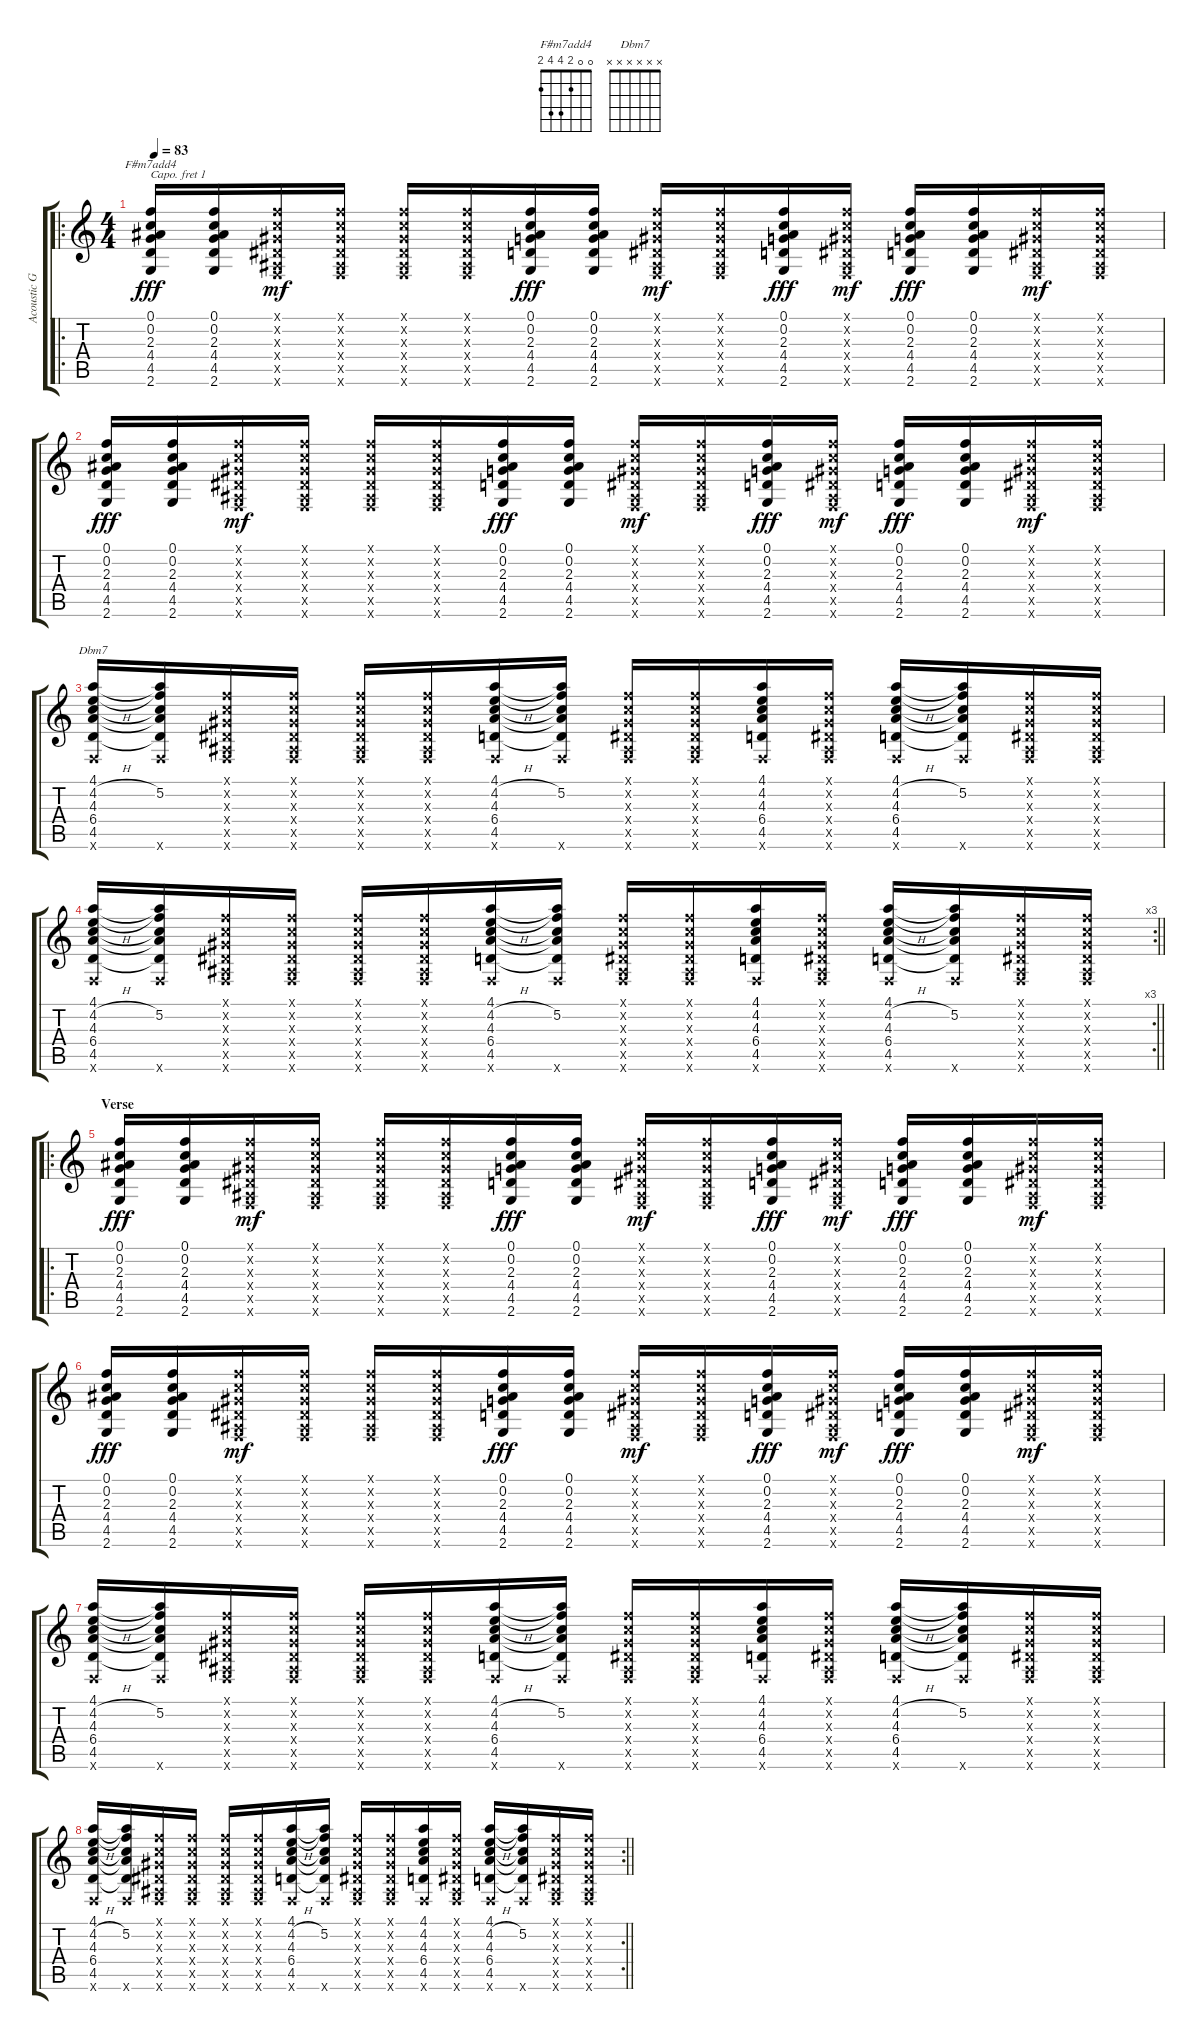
\track ("Acoustic Guitar" "Acoustic G") {instrument acousticguitarsteel}
\staff {score tabs}
\capo 1
\tuning (E4 B3 G3 D3 A2 E2) {hide}
\chord ("F#m7add4" 0 0 2 4 4 2)
\chord ("Dbm7" x x x x x x)
\ro
\ts (4 4)
\tempo 83
\clef g2
\ks c
(0.1 0.2 2.3 4.4 4.5 2.6).16{ch "F#m7add4" dy fff} (0.1 0.2 2.3 4.4 4.5 2.6).16 (0.1{x} 0.2{x} 0.3{x} 0.4{x} 0.5{x} 0.6{x}).16{dy mf} (0.1{x} 0.2{x} 0.3{x} 0.4{x} 0.5{x} 0.6{x}).16 (0.1{x} 0.2{x} 0.3{x} 0.4{x} 0.5{x} 0.6{x}).16 (0.1{x} 0.2{x} 0.3{x} 0.4{x} 0.5{x} 0.6{x}).16 (0.1 0.2 2.3 4.4 4.5 2.6).16{dy fff} (0.1 0.2 2.3 4.4 4.5 2.6).16 (0.1{x} 0.2{x} 0.3{x} 0.4{x} 0.5{x} 0.6{x}).16{dy mf} (0.1{x} 0.2{x} 0.3{x} 0.4{x} 0.5{x} 0.6{x}).16 (0.1 0.2 2.3 4.4 4.5 2.6).16{dy fff} (0.1{x} 0.2{x} 0.3{x} 0.4{x} 0.5{x} 0.6{x}).16{dy mf} (0.1 0.2 2.3 4.4 4.5 2.6).16{dy fff} (0.1 0.2 2.3 4.4 4.5 2.6).16 (0.1{x} 0.2{x} 0.3{x} 0.4{x} 0.5{x} 0.6{x}).16{dy mf} (0.1{x} 0.2{x} 0.3{x} 0.4{x} 0.5{x} 0.6{x}).16 |
(0.1 0.2 2.3 4.4 4.5 2.6).16{dy fff} (0.1 0.2 2.3 4.4 4.5 2.6).16 (0.1{x} 0.2{x} 0.3{x} 0.4{x} 0.5{x} 0.6{x}).16{dy mf} (0.1{x} 0.2{x} 0.3{x} 0.4{x} 0.5{x} 0.6{x}).16 (0.1{x} 0.2{x} 0.3{x} 0.4{x} 0.5{x} 0.6{x}).16 (0.1{x} 0.2{x} 0.3{x} 0.4{x} 0.5{x} 0.6{x}).16 (0.1 0.2 2.3 4.4 4.5 2.6).16{dy fff} (0.1 0.2 2.3 4.4 4.5 2.6).16 (0.1{x} 0.2{x} 0.3{x} 0.4{x} 0.5{x} 0.6{x}).16{dy mf} (0.1{x} 0.2{x} 0.3{x} 0.4{x} 0.5{x} 0.6{x}).16 (0.1 0.2 2.3 4.4 4.5 2.6).16{dy fff} (0.1{x} 0.2{x} 0.3{x} 0.4{x} 0.5{x} 0.6{x}).16{dy mf} (0.1 0.2 2.3 4.4 4.5 2.6).16{dy fff} (0.1 0.2 2.3 4.4 4.5 2.6).16 (0.1{x} 0.2{x} 0.3{x} 0.4{x} 0.5{x} 0.6{x}).16{dy mf} (0.1{x} 0.2{x} 0.3{x} 0.4{x} 0.5{x} 0.6{x}).16 |
(4.1 4.2{h} 4.3 6.4 4.5 0.6{x}).16{ch "Dbm7"} (4.1{t} 5.2 4.3{t} 6.4{t} 4.5{t} 0.6{x}).16 (0.1{x} 0.2{x} 0.3{x} 0.4{x} 0.5{x} 0.6{x}).16 (0.1{x} 0.2{x} 0.3{x} 0.4{x} 0.5{x} 0.6{x}).16 (0.1{x} 0.2{x} 0.3{x} 0.4{x} 0.5{x} 0.6{x}).16 (0.1{x} 0.2{x} 0.3{x} 0.4{x} 0.5{x} 0.6{x}).16 (4.1 4.2{h} 4.3 6.4 4.5 0.6{x}).16 (4.1{t} 5.2 4.3{t} 6.4{t} 4.5{t} 0.6{x}).16 (0.1{x} 0.2{x} 0.3{x} 0.4{x} 0.5{x} 0.6{x}).16 (0.1{x} 0.2{x} 0.3{x} 0.4{x} 0.5{x} 0.6{x}).16 (4.1 4.2 4.3 6.4 4.5 0.6{x}).16 (0.1{x} 0.2{x} 0.3{x} 0.4{x} 0.5{x} 0.6{x}).16 (4.1 4.2{h} 4.3 6.4 4.5 0.6{x}).16 (4.1{t} 5.2 4.3{t} 6.4{t} 4.5{t} 0.6{x}).16 (0.1{x} 0.2{x} 0.3{x} 0.4{x} 0.5{x} 0.6{x}).16 (0.1{x} 0.2{x} 0.3{x} 0.4{x} 0.5{x} 0.6{x}).16 |
\rc 3
\barLineRight lightlight
(4.1 4.2{h} 4.3 6.4 4.5 0.6{x}).16 (4.1{t} 5.2 4.3{t} 6.4{t} 4.5{t} 0.6{x}).16 (0.1{x} 0.2{x} 0.3{x} 0.4{x} 0.5{x} 0.6{x}).16 (0.1{x} 0.2{x} 0.3{x} 0.4{x} 0.5{x} 0.6{x}).16 (0.1{x} 0.2{x} 0.3{x} 0.4{x} 0.5{x} 0.6{x}).16 (0.1{x} 0.2{x} 0.3{x} 0.4{x} 0.5{x} 0.6{x}).16 (4.1 4.2{h} 4.3 6.4 4.5 0.6{x}).16 (4.1{t} 5.2 4.3{t} 6.4{t} 4.5{t} 0.6{x}).16 (0.1{x} 0.2{x} 0.3{x} 0.4{x} 0.5{x} 0.6{x}).16 (0.1{x} 0.2{x} 0.3{x} 0.4{x} 0.5{x} 0.6{x}).16 (4.1 4.2 4.3 6.4 4.5 0.6{x}).16 (0.1{x} 0.2{x} 0.3{x} 0.4{x} 0.5{x} 0.6{x}).16 (4.1 4.2{h} 4.3 6.4 4.5 0.6{x}).16 (4.1{t} 5.2 4.3{t} 6.4{t} 4.5{t} 0.6{x}).16 (0.1{x} 0.2{x} 0.3{x} 0.4{x} 0.5{x} 0.6{x}).16 (0.1{x} 0.2{x} 0.3{x} 0.4{x} 0.5{x} 0.6{x}).16 |
\ro
\section ("" "Verse")
(0.1 0.2 2.3 4.4 4.5 2.6).16{dy fff} (0.1 0.2 2.3 4.4 4.5 2.6).16 (0.1{x} 0.2{x} 0.3{x} 0.4{x} 0.5{x} 0.6{x}).16{dy mf} (0.1{x} 0.2{x} 0.3{x} 0.4{x} 0.5{x} 0.6{x}).16 (0.1{x} 0.2{x} 0.3{x} 0.4{x} 0.5{x} 0.6{x}).16 (0.1{x} 0.2{x} 0.3{x} 0.4{x} 0.5{x} 0.6{x}).16 (0.1 0.2 2.3 4.4 4.5 2.6).16{dy fff} (0.1 0.2 2.3 4.4 4.5 2.6).16 (0.1{x} 0.2{x} 0.3{x} 0.4{x} 0.5{x} 0.6{x}).16{dy mf} (0.1{x} 0.2{x} 0.3{x} 0.4{x} 0.5{x} 0.6{x}).16 (0.1 0.2 2.3 4.4 4.5 2.6).16{dy fff} (0.1{x} 0.2{x} 0.3{x} 0.4{x} 0.5{x} 0.6{x}).16{dy mf} (0.1 0.2 2.3 4.4 4.5 2.6).16{dy fff} (0.1 0.2 2.3 4.4 4.5 2.6).16 (0.1{x} 0.2{x} 0.3{x} 0.4{x} 0.5{x} 0.6{x}).16{dy mf} (0.1{x} 0.2{x} 0.3{x} 0.4{x} 0.5{x} 0.6{x}).16 |
(0.1 0.2 2.3 4.4 4.5 2.6).16{dy fff} (0.1 0.2 2.3 4.4 4.5 2.6).16 (0.1{x} 0.2{x} 0.3{x} 0.4{x} 0.5{x} 0.6{x}).16{dy mf} (0.1{x} 0.2{x} 0.3{x} 0.4{x} 0.5{x} 0.6{x}).16 (0.1{x} 0.2{x} 0.3{x} 0.4{x} 0.5{x} 0.6{x}).16 (0.1{x} 0.2{x} 0.3{x} 0.4{x} 0.5{x} 0.6{x}).16 (0.1 0.2 2.3 4.4 4.5 2.6).16{dy fff} (0.1 0.2 2.3 4.4 4.5 2.6).16 (0.1{x} 0.2{x} 0.3{x} 0.4{x} 0.5{x} 0.6{x}).16{dy mf} (0.1{x} 0.2{x} 0.3{x} 0.4{x} 0.5{x} 0.6{x}).16 (0.1 0.2 2.3 4.4 4.5 2.6).16{dy fff} (0.1{x} 0.2{x} 0.3{x} 0.4{x} 0.5{x} 0.6{x}).16{dy mf} (0.1 0.2 2.3 4.4 4.5 2.6).16{dy fff} (0.1 0.2 2.3 4.4 4.5 2.6).16 (0.1{x} 0.2{x} 0.3{x} 0.4{x} 0.5{x} 0.6{x}).16{dy mf} (0.1{x} 0.2{x} 0.3{x} 0.4{x} 0.5{x} 0.6{x}).16 |
(4.1 4.2{h} 4.3 6.4 4.5 0.6{x}).16 (4.1{t} 5.2 4.3{t} 6.4{t} 4.5{t} 0.6{x}).16 (0.1{x} 0.2{x} 0.3{x} 0.4{x} 0.5{x} 0.6{x}).16 (0.1{x} 0.2{x} 0.3{x} 0.4{x} 0.5{x} 0.6{x}).16 (0.1{x} 0.2{x} 0.3{x} 0.4{x} 0.5{x} 0.6{x}).16 (0.1{x} 0.2{x} 0.3{x} 0.4{x} 0.5{x} 0.6{x}).16 (4.1 4.2{h} 4.3 6.4 4.5 0.6{x}).16 (4.1{t} 5.2 4.3{t} 6.4{t} 4.5{t} 0.6{x}).16 (0.1{x} 0.2{x} 0.3{x} 0.4{x} 0.5{x} 0.6{x}).16 (0.1{x} 0.2{x} 0.3{x} 0.4{x} 0.5{x} 0.6{x}).16 (4.1 4.2 4.3 6.4 4.5 0.6{x}).16 (0.1{x} 0.2{x} 0.3{x} 0.4{x} 0.5{x} 0.6{x}).16 (4.1 4.2{h} 4.3 6.4 4.5 0.6{x}).16 (4.1{t} 5.2 4.3{t} 6.4{t} 4.5{t} 0.6{x}).16 (0.1{x} 0.2{x} 0.3{x} 0.4{x} 0.5{x} 0.6{x}).16 (0.1{x} 0.2{x} 0.3{x} 0.4{x} 0.5{x} 0.6{x}).16 |
\rc 2
\barLineRight lightlight
(4.1 4.2{h} 4.3 6.4 4.5 0.6{x}).16 (4.1{t} 5.2 4.3{t} 6.4{t} 4.5{t} 0.6{x}).16 (0.1{x} 0.2{x} 0.3{x} 0.4{x} 0.5{x} 0.6{x}).16 (0.1{x} 0.2{x} 0.3{x} 0.4{x} 0.5{x} 0.6{x}).16 (0.1{x} 0.2{x} 0.3{x} 0.4{x} 0.5{x} 0.6{x}).16 (0.1{x} 0.2{x} 0.3{x} 0.4{x} 0.5{x} 0.6{x}).16 (4.1 4.2{h} 4.3 6.4 4.5 0.6{x}).16 (4.1{t} 5.2 4.3{t} 6.4{t} 4.5{t} 0.6{x}).16 (0.1{x} 0.2{x} 0.3{x} 0.4{x} 0.5{x} 0.6{x}).16 (0.1{x} 0.2{x} 0.3{x} 0.4{x} 0.5{x} 0.6{x}).16 (4.1 4.2 4.3 6.4 4.5 0.6{x}).16 (0.1{x} 0.2{x} 0.3{x} 0.4{x} 0.5{x} 0.6{x}).16 (4.1 4.2{h} 4.3 6.4 4.5 0.6{x}).16 (4.1{t} 5.2 4.3{t} 6.4{t} 4.5{t} 0.6{x}).16 (0.1{x} 0.2{x} 0.3{x} 0.4{x} 0.5{x} 0.6{x}).16 (0.1{x} 0.2{x} 0.3{x} 0.4{x} 0.5{x} 0.6{x}).16
